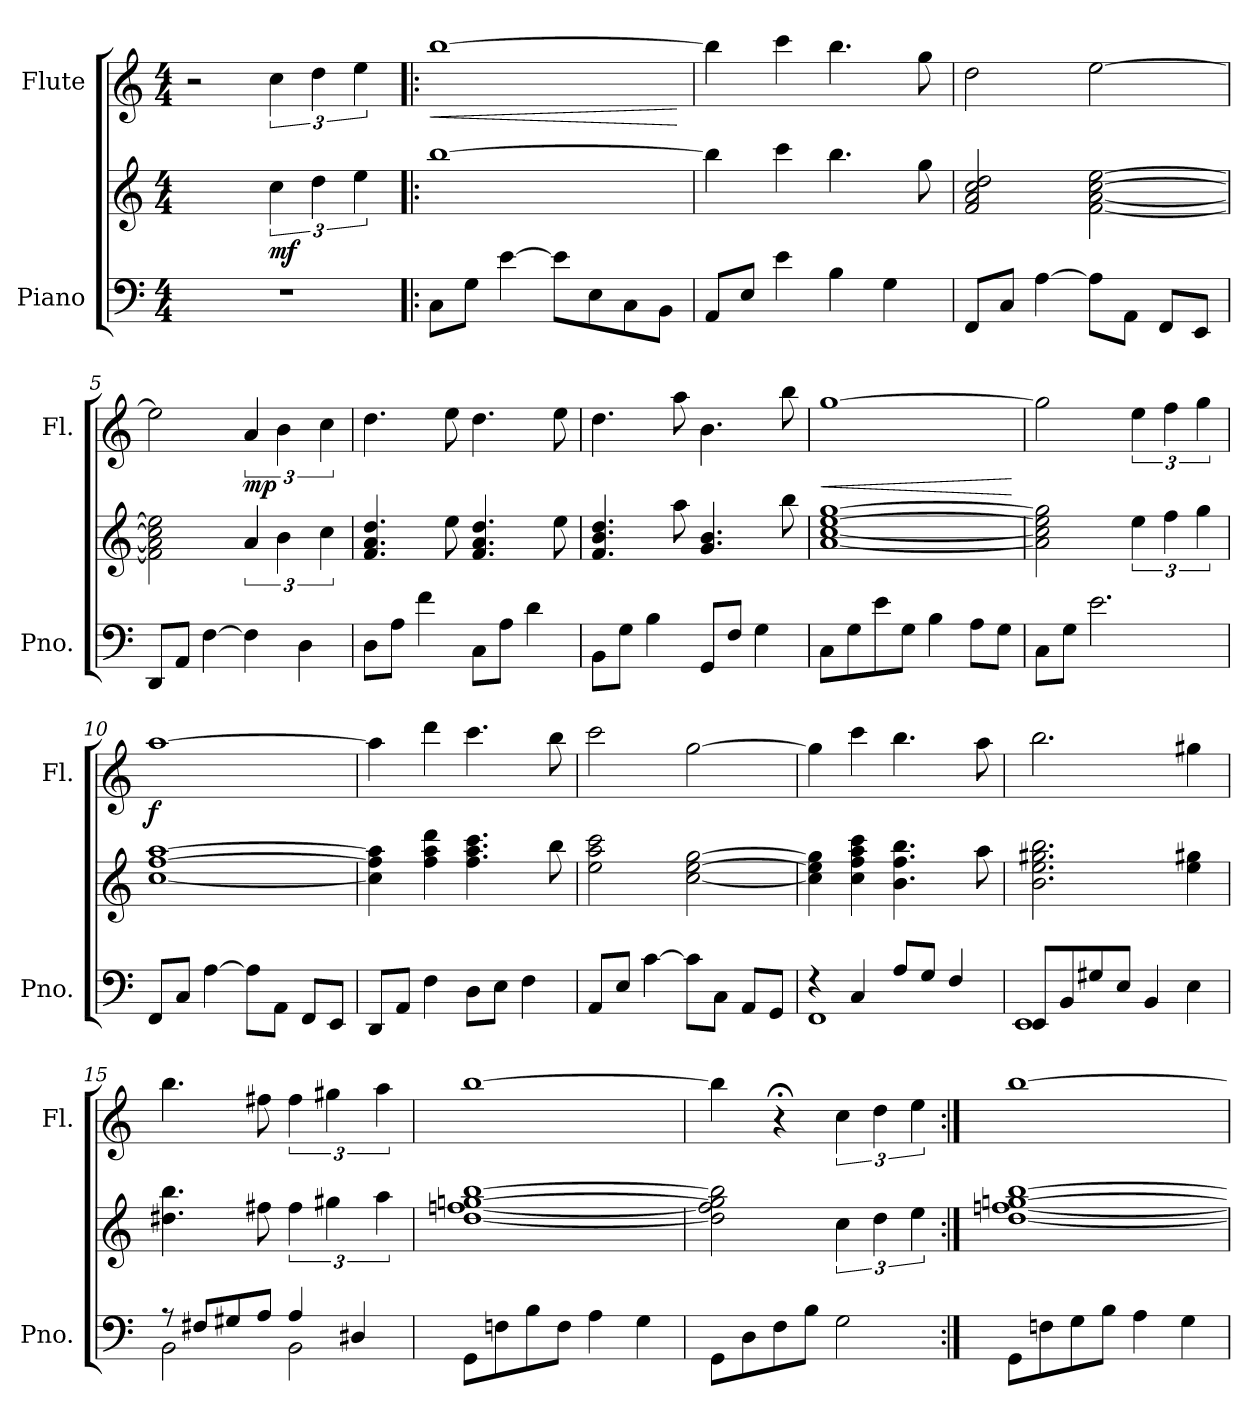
**kern	**kern	**dynam	**kern	**dynam
*part2	*part2	*part2	*part1	*part1
*staff3	*staff2	*staff2/3	*staff1	*staff1
*I"Piano	*	*	*I"Flute	*
*I'Pno.	*	*	*I'Fl.	*
*clefF4	*clefG2	*	*clefG2	*
*k[]	*k[]	*	*k[]	*
*M4/4	*M4/4	*	*M4/4	*
*MM68	*MM68	*	*MM68	*
=1	=1	=1	=1	=1
1r	2ryy	.	2r	.
!	!	!LO:DY:b	!	!
.	6cc\	mf	6cc\	.
.	6dd\	.	6dd\	.
.	6ee\	.	6ee\	.
=2!|:	=2!|:	=2!|:	=2!|:	=2!|:
!	!	!	!	!LO:HP:b
8C\L	[1bb	.	[1bb	<
8G\J	.	.	.	.
[4e\	.	.	.	.
8e\L]	.	.	.	.
8E\	.	.	.	.
8C\	.	.	.	.
8BB\J	.	.	.	.
.	.	.	.	[
=3	=3	=3	=3	=3
8AA/L	4bb\]	.	4bb\]	.
8E/J	.	.	.	.
4e\	4ccc\	.	4ccc\	.
4B\	4.bb\	.	4.bb\	.
4G\	.	.	.	.
.	8gg\	.	8gg\	.
=4	=4	=4	=4	=4
8FF/L	2f/ 2a/ 2cc/ 2dd/	.	2dd\	.
8C/J	.	.	.	.
[4A\	.	.	.	.
8A\L]	[2f\ [2a\ [2cc\ [2ee\	.	[2ee\	.
8AA\J	.	.	.	.
8FF/L	.	.	.	.
8EE/J	.	.	.	.
=5	=5	=5	=5	=5
8DD/L	2f\] 2a\] 2cc\] 2ee\]	.	2ee\]	.
8AA/J	.	.	.	.
[4F\	.	.	.	.
!	!	!	!	!LO:DY:b
4F\]	6a/	.	6a/	mp
.	6b\	.	6b\	.
4D\	.	.	.	.
.	6cc\	.	6cc\	.
=6	=6	=6	=6	=6
8D\L	4.f/ 4.a/ 4.dd/	.	4.dd\	.
8A\J	.	.	.	.
4f\	.	.	.	.
.	8ee\	.	8ee\	.
8C\L	4.f/ 4.a/ 4.dd/	.	4.dd\	.
8A\J	.	.	.	.
4d\	.	.	.	.
.	8ee\	.	8ee\	.
!!LO:LB:g=z
=7	=7	=7	=7	=7
8BB\L	4.f/ 4.b/ 4.dd/	.	4.dd\	.
8G\J	.	.	.	.
4B\	.	.	.	.
.	8aa\	.	8aa\	.
8GG/L	4.g/ 4.b/	.	4.b\	.
8F/J	.	.	.	.
4G\	.	.	.	.
.	8bb\	.	8bb\	.
=8	=8	=8	=8	=8
!	!	!	!	!LO:HP:b
8C\L	[1a [1cc [1ee [1gg	.	[1gg	<
8G\	.	.	.	.
8e\	.	.	.	.
8G\J	.	.	.	.
4B\	.	.	.	.
8A\L	.	.	.	.
8G\J	.	.	.	.
.	.	.	.	[
=9	=9	=9	=9	=9
8C\L	2a\] 2cc\] 2ee\] 2gg\]	.	2gg\]	.
8G\J	.	.	.	.
2.e\	.	.	.	.
.	6ee\	.	6ee\	.
.	6ff\	.	6ff\	.
.	6gg\	.	6gg\	.
=10	=10	=10	=10	=10
!	!	!	!	!LO:DY:b
8FF/L	[1cc [1ff [1aa	.	[1aa	f
8C/J	.	.	.	.
[4A\	.	.	.	.
8A\L]	.	.	.	.
8AA\J	.	.	.	.
8FF/L	.	.	.	.
8EE/J	.	.	.	.
=11	=11	=11	=11	=11
8DD/L	4cc\] 4ff\] 4aa\]	.	4aa\]	.
8AA/J	.	.	.	.
4F\	4ff\ 4aa\ 4ddd\	.	4ddd\	.
8D\L	4.ff\ 4.aa\ 4.ccc\	.	4.ccc\	.
8E\J	.	.	.	.
4F\	.	.	.	.
.	8bb\	.	8bb\	.
!!LO:LB:g=z
=12	=12	=12	=12	=12
8AA/L	2ee\ 2aa\ 2ccc\	.	2ccc\	.
8E/J	.	.	.	.
[4c\	.	.	.	.
8c\L]	[2cc\ [2ee\ [2gg\	.	[2gg\	.
8C\J	.	.	.	.
8AA/L	.	.	.	.
8GG/J	.	.	.	.
=13	=13	=13	=13	=13
*^	*	*	*	*
4r	1FF	4cc\] 4ee\] 4gg\]	.	4gg\]	.
4C/	.	4cc\ 4ff\ 4aa\ 4ccc\	.	4ccc\	.
8A/L	.	4.b\ 4.ff\ 4.bb\	.	4.bb\	.
8G/J	.	.	.	.	.
4F/	.	.	.	.	.
.	.	8aa\	.	8aa\	.
=14	=14	=14	=14	=14	=14
8EE/L	1EE	2.b\ 2.ee\ 2.gg#X\ 2.bb\	.	2.bb\	.
8BB/	.	.	.	.	.
8G#X/	.	.	.	.	.
8E/J	.	.	.	.	.
4BB/	.	.	.	.	.
4E\	.	4ee\ 4gg#X\	.	4gg#X\	.
=15	=15	=15	=15	=15	=15
8r	2BB\	4.dd#X\ 4.bb\	.	4.bb\	.
8F#X/L	.	.	.	.	.
8G#X/	.	.	.	.	.
8A/J	.	8ff#X\	.	8ff#X\	.
4A/	2BB\	6ff#\	.	6ff#\	.
.	.	6gg#X\	.	6gg#X\	.
4D#X/	.	.	.	.	.
.	.	6aa\	.	6aa\	.
*v	*v	*	*	*	*
!!LO:PB:g=z
=16	=16	=16	=16	=16
8GG\L	[1dd [1ffn [1ggn [1bb	.	[1bb	.
8Fn\	.	.	.	.
8B\	.	.	.	.
8F\J	.	.	.	.
4A\	.	.	.	.
4G\	.	.	.	.
=17	=17	=17	=17	=17
8GG\L	2dd\] 2ff\] 2gg\] 2bb\]	.	4bb\]	.
8D\	.	.	.	.
8F\	.	.	4r;<	.
8B\J	.	.	.	.
2G\	6cc\	.	6cc\	.
.	6dd\	.	6dd\	.
.	6ee\	.	6ee\	.
=18:|!	=18:|!	=18:|!	=18:|!	=18:|!
8GG\L	[1dd [1ffn [1ggn [1bb	.	[1bb	.
8Fn\	.	.	.	.
8G\	.	.	.	.
8B\J	.	.	.	.
4A\	.	.	.	.
4G\	.	.	.	.
=	=	=	=	=
*-	*-	*-	*-	*-
